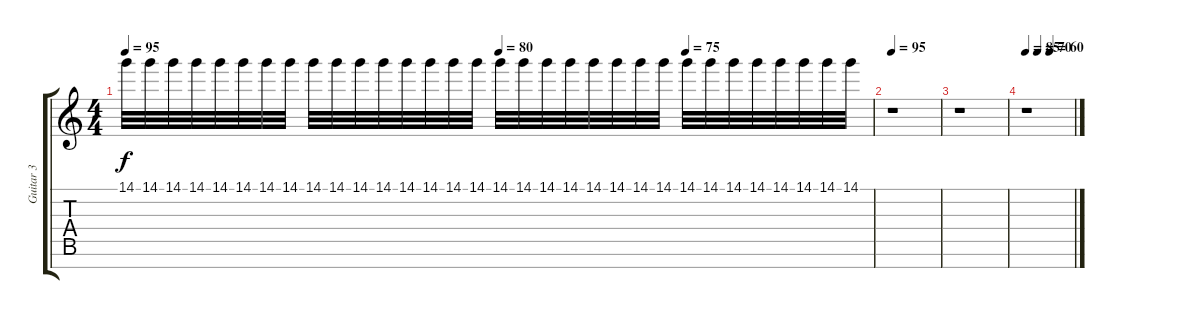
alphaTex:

\track ("Guitar 3" "Guitar 3") {instrument distortionguitar}
\staff {score tabs}
\tuning (F4 C4 Ab3 Eb3 Bb2 F2 C2) {hide}
\ts (4 4)
\tempo 95
\tempo (80 0.5)
\tempo (75 0.75)
\clef g2
\ks c
14.1.32{dy f} 14.1.32 14.1.32 14.1.32 14.1.32 14.1.32 14.1.32 14.1.32 14.1.32 14.1.32 14.1.32 14.1.32 14.1.32 14.1.32 14.1.32 14.1.32 14.1.32 14.1.32 14.1.32 14.1.32 14.1.32 14.1.32 14.1.32 14.1.32 14.1.32 14.1.32 14.1.32 14.1.32 14.1.32 14.1.32 14.1.32 14.1.32 |
\tempo 95
r.1 |
r.1 |
\tempo (60 0.5)
\tempo 85
\tempo (70 0.25)
r.1
